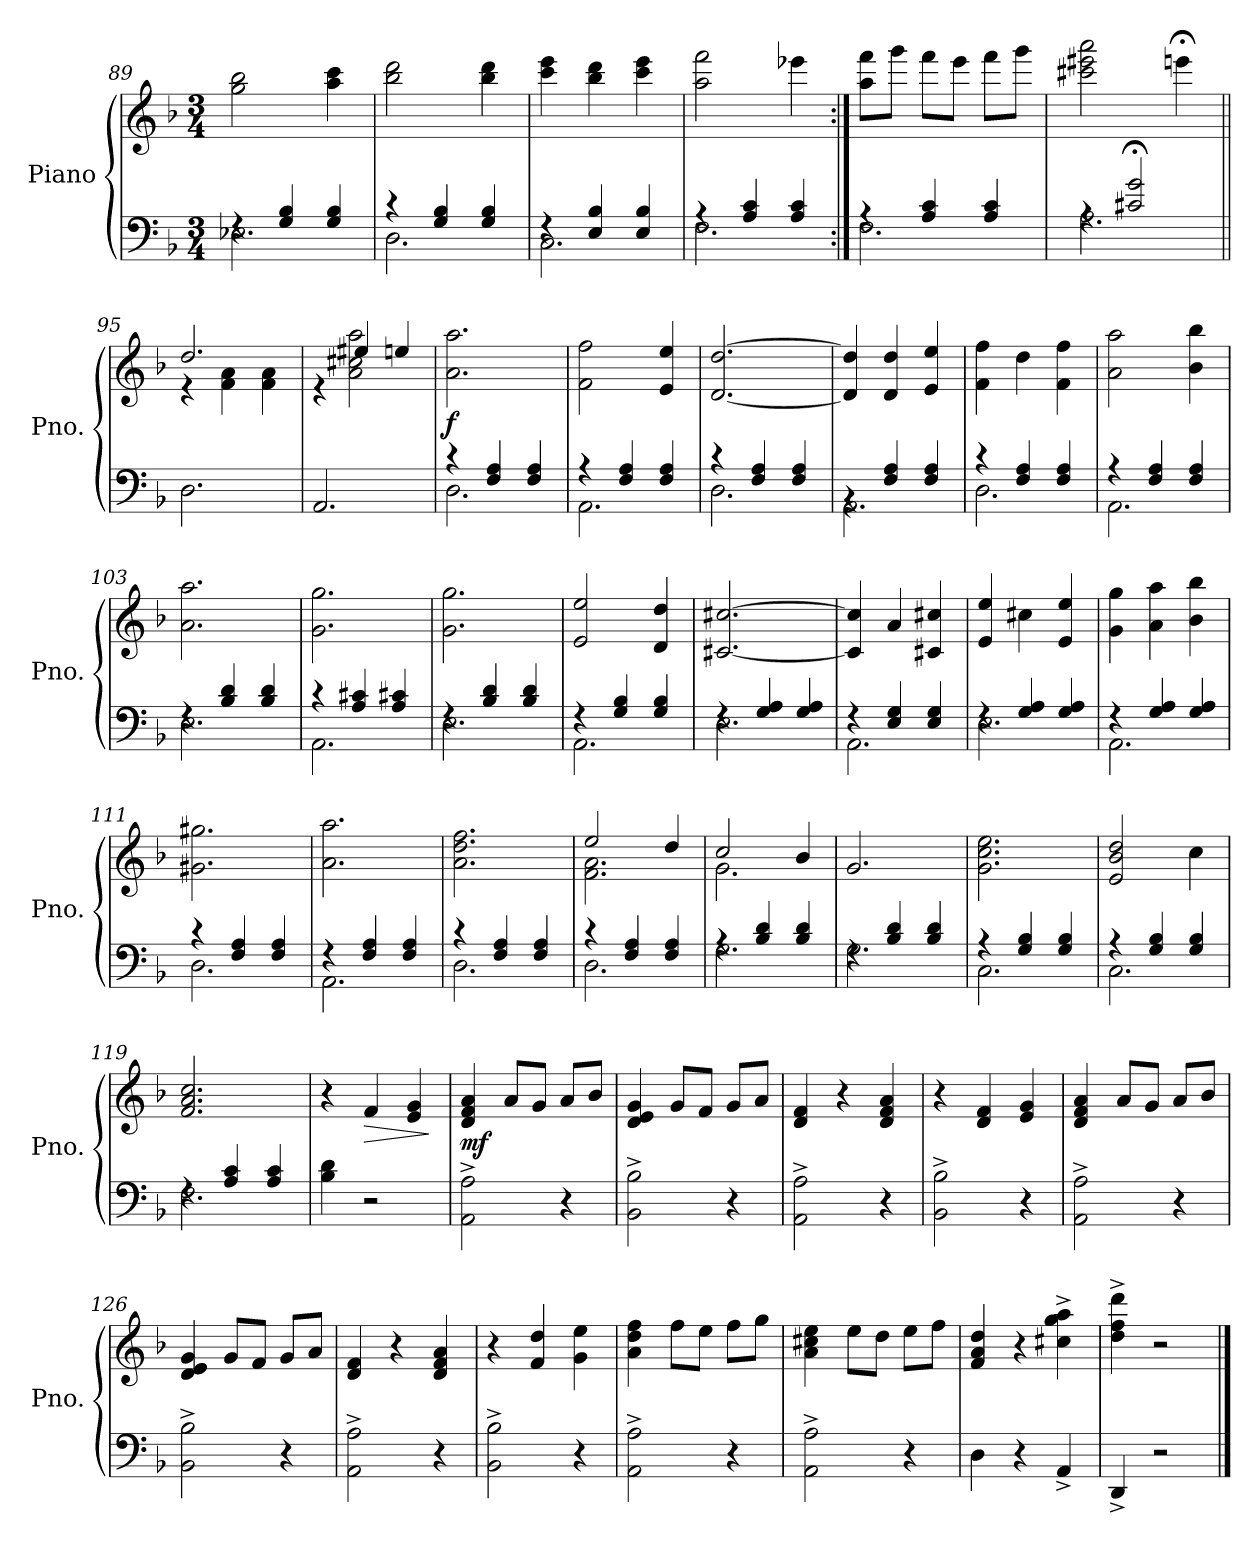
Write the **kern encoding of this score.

**kern	**kern	**dynam
*part1	*part1	*part1
*staff2	*staff1	*staff1/2
*I"Piano	*	*
*I'Pno.	*	*
*clefF4	*clefG2	*
*k[b-]	*k[b-]	*
*M3/4	*M3/4	*
=89	=89	=89
*^	*	*
4rF	2.E-X\	2gg\ 2bb-\	.
4G/ 4B-/	.	.	.
4G/ 4B-/	.	4aa\ 4ccc\	.
=90	=90	=90	=90
4r	2.D\	2bb-\ 2ddd\	.
4G/ 4B-/	.	.	.
4G/ 4B-/	.	4bb-\ 4ddd\	.
!!LO:LB:g=z
=91	=91	=91	=91
4rF	2.C\	4ccc\ 4eee\	.
4E/ 4B-/	.	4bb-\ 4ddd\	.
4E/ 4B-/	.	4ccc\ 4eee\	.
=92	=92	=92	=92
4rA	2.F\	2aa\ 2fff\	.
4A/ 4c/	.	.	.
4A/ 4c/	.	4eee-X\	.
=93:|!	=93:|!	=93:|!	=93:|!
4rA	2.F\	8aa\ 8fff\L	.
.	.	8ggg\J	.
4A/ 4c/	.	8fff\L	.
.	.	8eee\J	.
4A/ 4c/	.	8fff\L	.
.	.	8ggg\J	.
=94	=94	=94	=94
4rA	2.A\	2ccc#X\ 2eee#X\ 2aaa\	.
2c#X/;< 2g/;<	.	.	.
.	.	4eeen;<\	.
*v	*v	*	*
!!LO:LB:g=z
=95||	=95||	=95||
*	*^	*
2.D\	2.dd/	4r	.
.	.	4f\ 4a\	.
.	.	4f\ 4a\	.
=96	=96	=96	=96
2.AA/	4re	4ryy	.
.	4ee#X/	2a\ 2cc#X\ 2aa\	.
.	4een/	.	.
*	*v	*v	*
=97	=97	=97
*^	*	*
!	!	!	!LO:DY:b
4r	2.D\	2.a\ 2.aa\	f
4F/ 4A/	.	.	.
4F/ 4A/	.	.	.
=98	=98	=98	=98
4r	2.AA\	2f\ 2ff\	.
4F/ 4A/	.	.	.
4F/ 4A/	.	4e/ 4ee/	.
=99	=99	=99	=99
4r	2.D\	[2.d/ [2.dd/	.
4F/ 4A/	.	.	.
4F/ 4A/	.	.	.
=100	=100	=100	=100
4rBB	2.AA\	4d/] 4dd/]	.
4F/ 4A/	.	4d/ 4dd/	.
4F/ 4A/	.	4e/ 4ee/	.
!!LO:PB:g=z
=101	=101	=101	=101
4r	2.D\	4f\ 4ff\	.
4F/ 4A/	.	4dd\	.
4F/ 4A/	.	4f\ 4ff\	.
=102	=102	=102	=102
4r	2.AA\	2a\ 2aa\	.
4F/ 4A/	.	.	.
4F/ 4A/	.	4b-\ 4bb-\	.
=103	=103	=103	=103
4rF	2.E\	2.a\ 2.aa\	.
4B-/ 4d/	.	.	.
4B-/ 4d/	.	.	.
=104	=104	=104	=104
4r	2.AA\	2.g\ 2.gg\	.
4A/ 4c#X/	.	.	.
4A/ 4c#X/	.	.	.
=105	=105	=105	=105
4rF	2.E\	2.g\ 2.gg\	.
4B-/ 4d/	.	.	.
4B-/ 4d/	.	.	.
!!LO:LB:g=z
=106	=106	=106	=106
4rF	2.AA\	2e/ 2ee/	.
4G/ 4B-/	.	.	.
4G/ 4B-/	.	4d/ 4dd/	.
=107	=107	=107	=107
4rF	2.E\	[2.c#X/ [2.cc#X/	.
4G/ 4A/	.	.	.
4G/ 4A/	.	.	.
=108	=108	=108	=108
4rF	2.AA\	4c#/] 4cc#/]	.
4E/ 4G/	.	4a/	.
4E/ 4G/	.	4c#X/ 4cc#X/	.
=109	=109	=109	=109
4rF	2.E\	4e/ 4ee/	.
4G/ 4A/	.	4cc#X\	.
4G/ 4A/	.	4e/ 4ee/	.
=110	=110	=110	=110
4rF	2.AA\	4g\ 4gg\	.
4G/ 4A/	.	4a\ 4aa\	.
4G/ 4A/	.	4b-\ 4bb-\	.
!!LO:LB:g=z
=111	=111	=111	=111
4r	2.D\	2.g#X\ 2.gg#X\	.
4F/ 4A/	.	.	.
4F/ 4A/	.	.	.
=112	=112	=112	=112
4rF	2.AA\	2.a\ 2.aa\	.
4F/ 4A/	.	.	.
4F/ 4A/	.	.	.
=113	=113	=113	=113
4r	2.D\	2.a\ 2.dd\ 2.ff\	.
4F/ 4A/	.	.	.
4F/ 4A/	.	.	.
=114	=114	=114	=114
*	*	*^	*
4r	2.D\	2ee/	2.f\ 2.a\	.
4F/ 4A/	.	.	.	.
4F/ 4A/	.	4dd/	.	.
=115	=115	=115	=115	=115
4rA	2.G\	2cc/	2.g\	.
4B-/ 4d/	.	.	.	.
4B-/ 4d/	.	4b-/	.	.
*	*	*v	*v	*
=116	=116	=116	=116
4rF	2.G\	2.g/	.
4B-/ 4d/	.	.	.
4B-/ 4d/	.	.	.
!!LO:LB:g=z
=117	=117	=117	=117
4r	2.C\	2.g\ 2.cc\ 2.ee\	.
4G/ 4B-/	.	.	.
4G/ 4B-/	.	.	.
=118	=118	=118	=118
4r	2.C\	2e/ 2b-/ 2dd/	.
4G/ 4B-/	.	.	.
4G/ 4B-/	.	4cc\	.
=119	=119	=119	=119
4rF	2.F\	2.f/ 2.a/ 2.cc/	.
4A/ 4c/	.	.	.
4A/ 4c/	.	.	.
*v	*v	*	*
=120	=120	=120
4B-\ 4d\	4r	.
!	!	!LO:HP:b
2r	4f/	>
.	4e/ 4g/	.
.	.	]
=121	=121	=121
!	!	!LO:DY:b
2AA\^ 2A\^	4d/ 4f/ 4a/	mf
.	8a/L	.
.	8g/J	.
4r	8a/L	.
.	8b-/J	.
=122	=122	=122
2BB-\^ 2B-\^	4d/ 4e/ 4g/	.
.	8g/L	.
.	8f/J	.
4r	8g/L	.
.	8a/J	.
!!LO:LB:g=z
=123	=123	=123
2AA\^ 2A\^	4d/ 4f/	.
.	4r	.
4r	4d/ 4f/ 4a/	.
=124	=124	=124
2BB-\^ 2B-\^	4r	.
.	4d/ 4f/	.
4r	4e/ 4g/	.
=125	=125	=125
2AA\^ 2A\^	4d/ 4f/ 4a/	.
.	8a/L	.
.	8g/J	.
4r	8a/L	.
.	8b-/J	.
=126	=126	=126
2BB-\^ 2B-\^	4d/ 4e/ 4g/	.
.	8g/L	.
.	8f/J	.
4r	8g/L	.
.	8a/J	.
=127	=127	=127
2AA\^ 2A\^	4d/ 4f/	.
.	4r	.
4r	4d/ 4f/ 4a/	.
!!LO:LB:g=z
=128	=128	=128
2BB-\^ 2B-\^	4r	.
.	4f/ 4dd/	.
4r	4g\ 4ee\	.
=129	=129	=129
2AA\^ 2A\^	4a\ 4dd\ 4ff\	.
.	8ff\L	.
.	8ee\J	.
4r	8ff\L	.
.	8gg\J	.
=130	=130	=130
2AA\^ 2A\^	4a\ 4cc#X\ 4ee\	.
.	8ee\L	.
.	8dd\J	.
4r	8ee\L	.
.	8ff\J	.
=131	=131	=131
4D\	4f/ 4a/ 4dd/	.
4r	4r	.
4AA^/	4cc#X\^ 4gg\^ 4aa\^	.
=132	=132	=132
4DD^/	4dd\^ 4ff\^ 4ddd\^	.
2r	2r	.
==	==	==
*-	*-	*-
